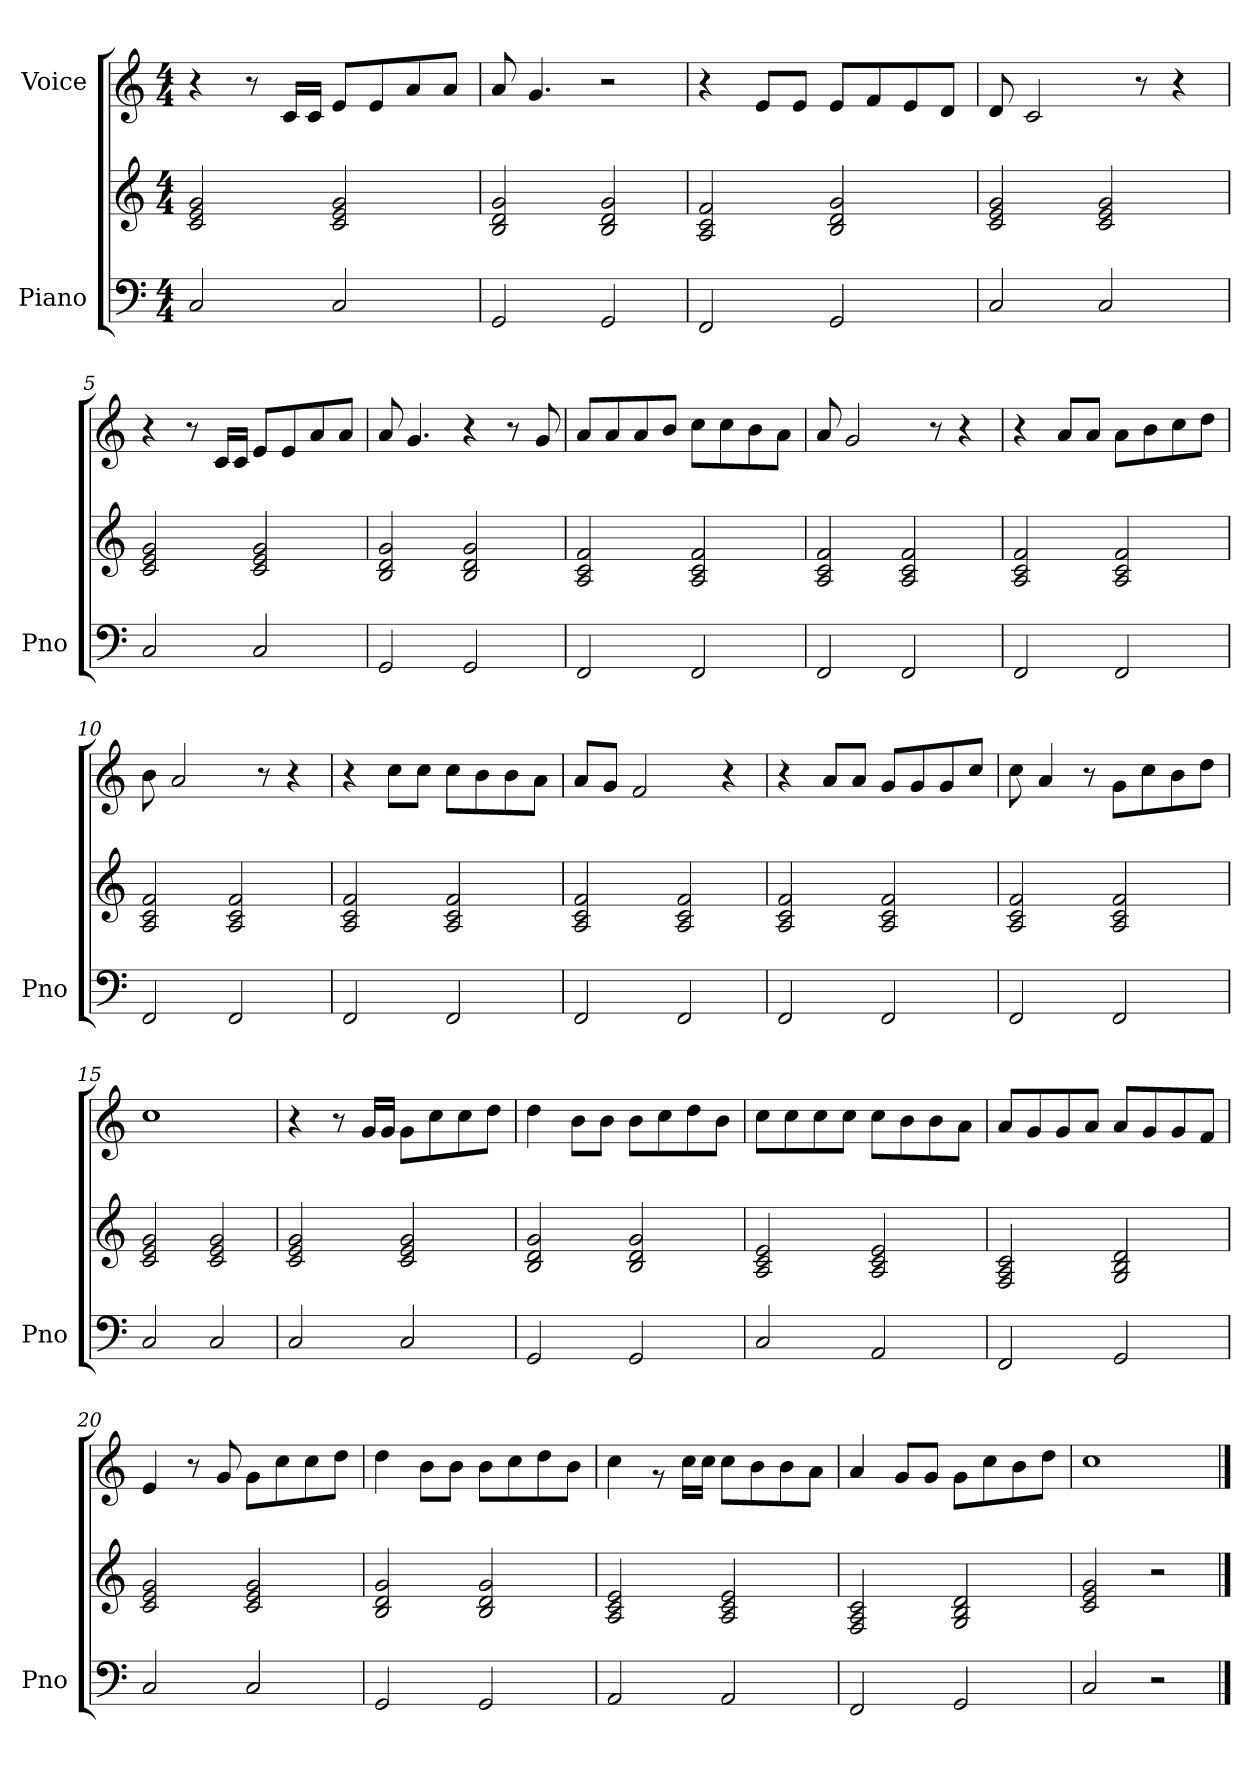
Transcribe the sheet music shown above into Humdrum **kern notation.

**kern	**kern	**kern
*part2	*part2	*part1
*staff3	*staff2	*staff1
*I"Piano	*	*I"Voice
*I'Pno	*	*
*clefF4	*clefG2	*clefG2
*k[]	*k[]	*k[]
*M4/4	*M4/4	*M4/4
=1	=1	=1
2C/	2c/ 2e/ 2g/	4r
.	.	8r
.	.	16c/LL
.	.	16c/JJ
2C/	2c/ 2e/ 2g/	8e/L
.	.	8e/
.	.	8a/
.	.	8a/J
=2	=2	=2
2GG/	2B/ 2d/ 2g/	8a/
.	.	4.g/
2GG/	2B/ 2d/ 2g/	2r
=3	=3	=3
2FF/	2A/ 2c/ 2f/	4r
.	.	8e/L
.	.	8e/J
2GG/	2B/ 2d/ 2g/	8e/L
.	.	8f/
.	.	8e/
.	.	8d/J
=4	=4	=4
2C/	2c/ 2e/ 2g/	8d/
.	.	2c/
2C/	2c/ 2e/ 2g/	.
.	.	8r
.	.	4r
=5	=5	=5
2C/	2c/ 2e/ 2g/	4r
.	.	8r
.	.	16c/LL
.	.	16c/JJ
2C/	2c/ 2e/ 2g/	8e/L
.	.	8e/
.	.	8a/
.	.	8a/J
=6	=6	=6
2GG/	2B/ 2d/ 2g/	8a/
.	.	4.g/
2GG/	2B/ 2d/ 2g/	4r
.	.	8r
.	.	8g/
!!LO:LB:g=z
=7	=7	=7
2FF/	2A/ 2c/ 2f/	8a/L
.	.	8a/
.	.	8a/
.	.	8b/J
2FF/	2A/ 2c/ 2f/	8cc\L
.	.	8cc\
.	.	8b\
.	.	8a\J
=8	=8	=8
2FF/	2A/ 2c/ 2f/	8a/
.	.	2g/
2FF/	2A/ 2c/ 2f/	.
.	.	8r
.	.	4r
=9	=9	=9
2FF/	2A/ 2c/ 2f/	4r
.	.	8a/L
.	.	8a/J
2FF/	2A/ 2c/ 2f/	8a\L
.	.	8b\
.	.	8cc\
.	.	8dd\J
=10	=10	=10
2FF/	2A/ 2c/ 2f/	8b\
.	.	2a/
2FF/	2A/ 2c/ 2f/	.
.	.	8r
.	.	4r
=11	=11	=11
2FF/	2A/ 2c/ 2f/	4r
.	.	8cc\L
.	.	8cc\J
2FF/	2A/ 2c/ 2f/	8cc\L
.	.	8b\
.	.	8b\
.	.	8a\J
=12	=12	=12
2FF/	2A/ 2c/ 2f/	8a/L
.	.	8g/J
.	.	2f/
2FF/	2A/ 2c/ 2f/	.
.	.	4r
!!LO:LB:g=z
=13	=13	=13
2FF/	2A/ 2c/ 2f/	4r
.	.	8a/L
.	.	8a/J
2FF/	2A/ 2c/ 2f/	8g/L
.	.	8g/
.	.	8g/
.	.	8cc/J
=14	=14	=14
2FF/	2A/ 2c/ 2f/	8cc\
.	.	4a/
.	.	8r
2FF/	2A/ 2c/ 2f/	8g\L
.	.	8cc\
.	.	8b\
.	.	8dd\J
=15	=15	=15
2C/	2c/ 2e/ 2g/	1cc
2C/	2c/ 2e/ 2g/	.
=16	=16	=16
2C/	2c/ 2e/ 2g/	4r
.	.	8r
.	.	16g/LL
.	.	16g/JJ
2C/	2c/ 2e/ 2g/	8g\L
.	.	8cc\
.	.	8cc\
.	.	8dd\J
=17	=17	=17
2GG/	2B/ 2d/ 2g/	4dd\
.	.	8b\L
.	.	8b\J
2GG/	2B/ 2d/ 2g/	8b\L
.	.	8cc\
.	.	8dd\
.	.	8b\J
=18	=18	=18
2C/	2A/ 2c/ 2e/	8cc\L
.	.	8cc\
.	.	8cc\
.	.	8cc\J
2AA/	2A/ 2c/ 2e/	8cc\L
.	.	8b\
.	.	8b\
.	.	8a\J
!!LO:LB:g=z
=19	=19	=19
2FF/	2F/ 2A/ 2c/	8a/L
.	.	8g/
.	.	8g/
.	.	8a/J
2GG/	2G/ 2B/ 2d/	8a/L
.	.	8g/
.	.	8g/
.	.	8f/J
=20	=20	=20
2C/	2c/ 2e/ 2g/	4e/
.	.	8r
.	.	8g/
2C/	2c/ 2e/ 2g/	8g\L
.	.	8cc\
.	.	8cc\
.	.	8dd\J
=21	=21	=21
2GG/	2B/ 2d/ 2g/	4dd\
.	.	8b\L
.	.	8b\J
2GG/	2B/ 2d/ 2g/	8b\L
.	.	8cc\
.	.	8dd\
.	.	8b\J
=22	=22	=22
2AA/	2A/ 2c/ 2e/	4cc\
.	.	8rg
.	.	16cc\LL
.	.	16cc\JJ
2AA/	2A/ 2c/ 2e/	8cc\L
.	.	8b\
.	.	8b\
.	.	8a\J
=23	=23	=23
2FF/	2F/ 2A/ 2c/	4a/
.	.	8g/L
.	.	8g/J
2GG/	2G/ 2B/ 2d/	8g\L
.	.	8cc\
.	.	8b\
.	.	8dd\J
=24	=24	=24
2C/	2c/ 2e/ 2g/	1cc
2r	2r	.
==	==	==
*-	*-	*-
